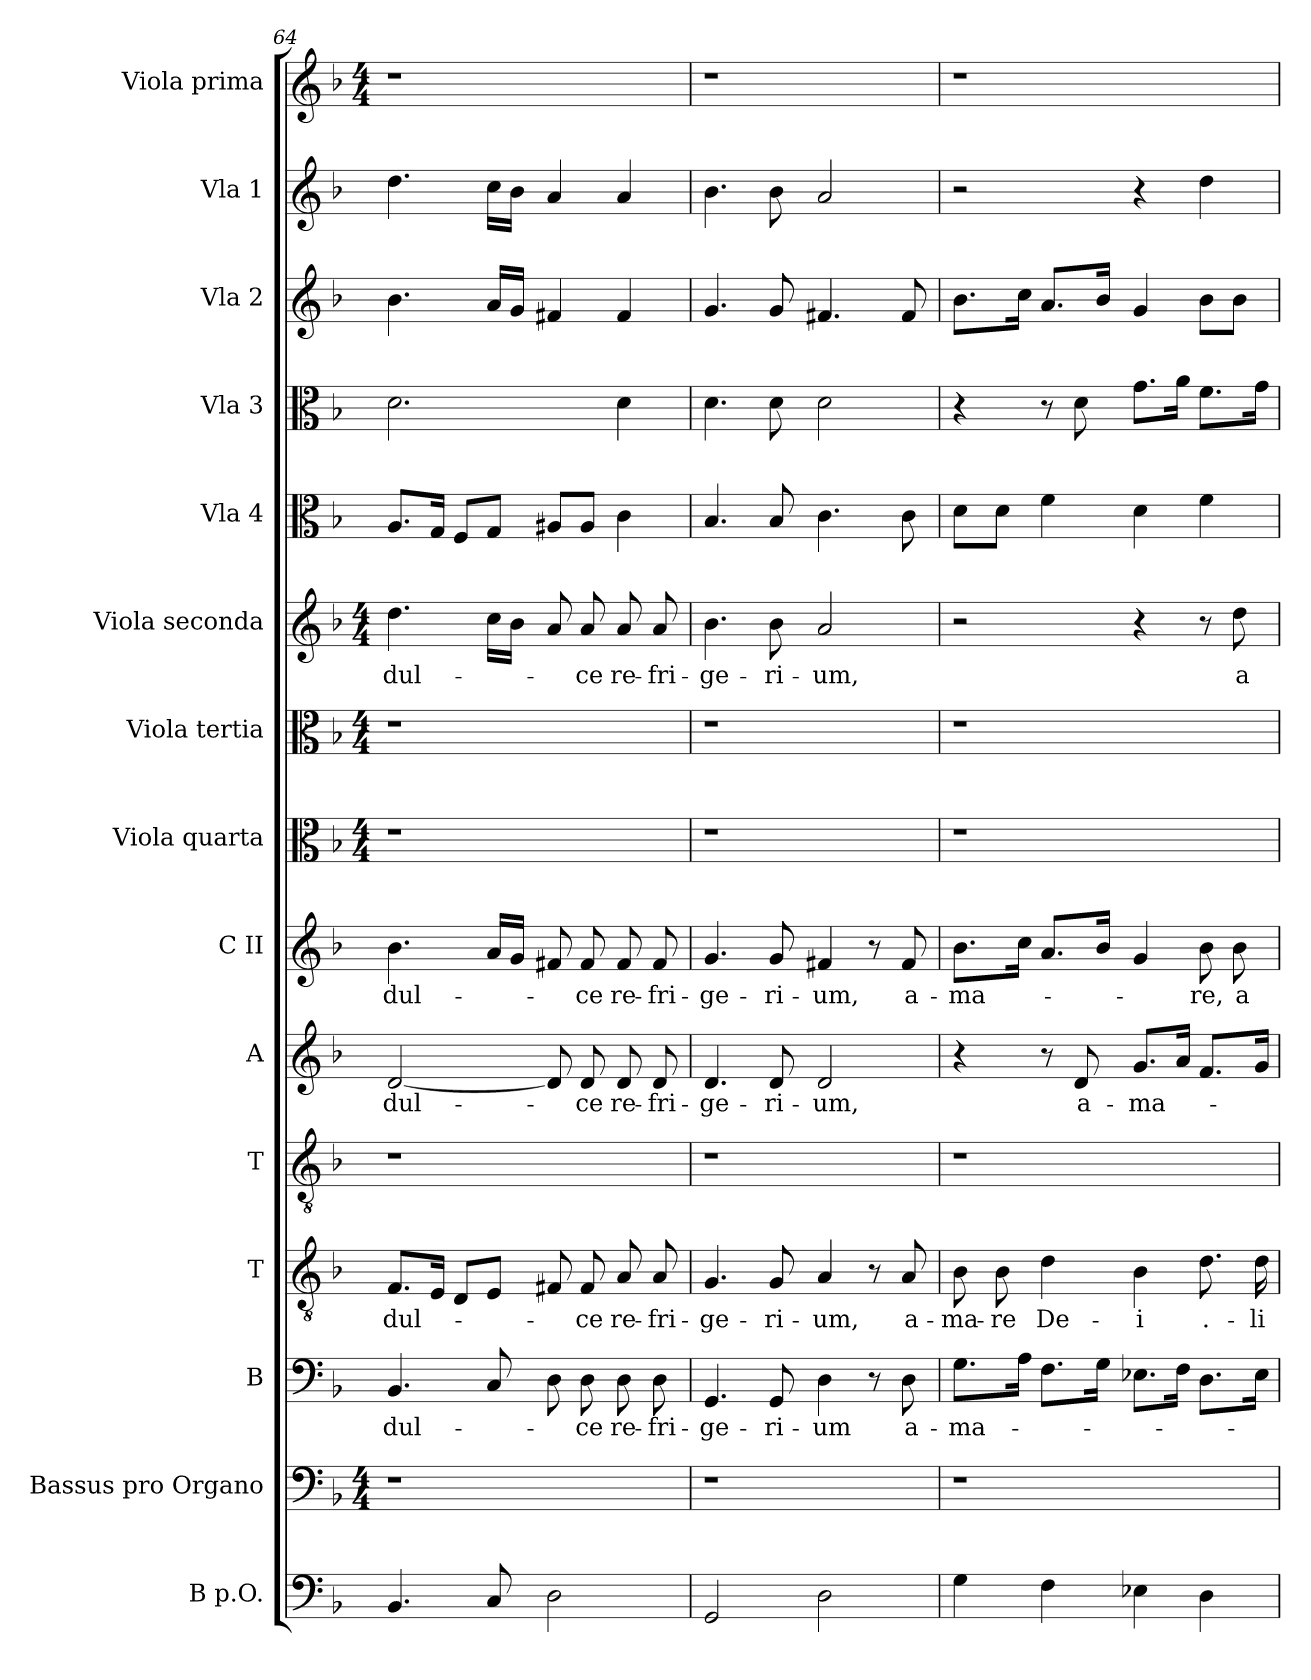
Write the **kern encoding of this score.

**kern	**kern	**kern	**text	**kern	**text	**kern	**kern	**text	**kern	**text	**kern	**kern	**kern	**text	**kern	**kern	**kern	**kern	**kern
*part15	*part14	*part13	*part13	*part12	*part12	*part11	*part10	*part10	*part9	*part9	*part8	*part7	*part6	*part6	*part5	*part4	*part3	*part2	*part1
*staff15	*staff14	*staff13	*staff13	*staff12	*staff12	*staff11	*staff10	*staff10	*staff9	*staff9	*staff8	*staff7	*staff6	*staff6	*staff5	*staff4	*staff3	*staff2	*staff1
*I"B p.O.	*I"Bassus pro Organo	*I"B	*	*I"T	*	*I"T	*I"A	*	*I"C II	*	*I"Viola quarta	*I"Viola tertia	*I"Viola seconda	*	*I"Vla 4	*I"Vla 3	*I"Vla 2	*I"Vla 1	*I"Viola prima
*I'B p.O.	*I'B p.O.	*I'B	*	*I'T	*	*I'T	*I'A	*	*I'C II	*	*I'Vla 4	*I'Vla 3	*I'Vla 2	*	*I'Vla 4	*I'Vla 3	*I'Vla 2	*I'Vla 1	*I'Vla 1
*clefF4	*clefF4	*clefF4	*	*clefGv2	*	*clefGv2	*clefG2	*	*clefG2	*	*clefC3	*clefC3	*clefG2	*	*clefC3	*clefC3	*clefG2	*clefG2	*clefG2
*k[b-]	*k[b-]	*k[b-]	*	*k[b-]	*	*k[b-]	*k[b-]	*	*k[b-]	*	*k[b-]	*k[b-]	*k[b-]	*	*k[b-]	*k[b-]	*k[b-]	*k[b-]	*k[b-]
*F:	*F:	*F:	*	*F:	*	*F:	*F:	*	*F:	*	*F:	*F:	*F:	*	*F:	*F:	*F:	*F:	*F:
*	*M4/4	*	*	*	*	*	*	*	*	*	*M4/4	*M4/4	*M4/4	*	*	*	*	*	*M4/4
=64	=64	=64	=64	=64	=64	=64	=64	=64	=64	=64	=64	=64	=64	=64	=64	=64	=64	=64	=64
!	!	!	!LO:LY:b	!	!LO:LY:b	!	!	!LO:LY:b	!	!LO:LY:b	!	!	!	!LO:LY:b	!	!	!	!	!
4.BB-/	1r	4.BB-/	dul-	8.F/L	-dul-	1r	[<2d/	dul-	4.b-\	dul-	1r	1r	4.dd\	dul-	8.A/L	2.d\	4.b-\	4.dd\	1r
.	.	.	.	16E/Jk	.	.	.	.	.	.	.	.	.	.	16G/Jk	.	.	.	.
.	.	.	.	8D/L	.	.	.	.	.	.	.	.	.	.	8F/L	.	.	.	.
8C/	.	8C/	.	8E/J	.	.	.	.	16a/LL	.	.	.	16cc\LL	.	8G/J	.	16a/LL	16cc\LL	.
.	.	.	.	.	.	.	.	.	16g/JJ	.	.	.	16b-\JJ	.	.	.	16g/JJ	16b-\JJ	.
2D\	.	8D\	.	8F#X/	.	.	8d/]	.	8f#X/	.	.	.	8a/	.	8A#X/L	.	4f#X/	4a/	.
!	!	!	!LO:LY:b	!	!LO:LY:b	!	!	!LO:LY:b	!	!LO:LY:b	!	!	!	!LO:LY:b	!	!	!	!	!
.	.	8D\	-ce	8F#/	-ce	.	8d/	-ce	8f#/	-ce	.	.	8a/	-ce	8A#/J	.	.	.	.
!	!	!	!LO:LY:b	!	!LO:LY:b	!	!	!LO:LY:b	!	!LO:LY:b	!	!	!	!LO:LY:b	!	!	!	!	!
.	.	8D\	re-	8A/	re-	.	8d/	re-	8f#/	re-	.	.	8a/	re-	4c\	4d\	4f#/	4a/	.
!	!	!	!LO:LY:b	!	!LO:LY:b	!	!	!LO:LY:b	!	!LO:LY:b	!	!	!	!LO:LY:b	!	!	!	!	!
.	.	8D\	-fri-	8A/	-fri-	.	8d/	-fri-	8f#/	-fri-	.	.	8a/	-fri-	.	.	.	.	.
=65	=65	=65	=65	=65	=65	=65	=65	=65	=65	=65	=65	=65	=65	=65	=65	=65	=65	=65	=65
!	!	!	!LO:LY:b	!	!LO:LY:b	!	!	!LO:LY:b	!	!LO:LY:b	!	!	!	!LO:LY:b	!	!	!	!	!
2GG/	1r	4.GG/	-ge-	4.G/	-ge-	1r	4.d/	-ge-	4.g/	-ge-	1r	1r	4.b-\	-ge-	4.B-/	4.d\	4.g/	4.b-\	1r
!	!	!	!LO:LY:b	!	!LO:LY:b	!	!	!LO:LY:b	!	!LO:LY:b	!	!	!	!LO:LY:b	!	!	!	!	!
.	.	8GG/	-ri-	8G/	-ri-	.	8d/	-ri-	8g/	-ri-	.	.	8b-\	-ri-	8B-/	8d\	8g/	8b-\	.
!	!	!	!LO:LY:b	!	!LO:LY:b	!	!	!LO:LY:b	!	!LO:LY:b	!	!	!	!LO:LY:b	!	!	!	!	!
2D\	.	4D\	-um	4A/	-um,	.	2d/	-um,	4f#X/	-um,	.	.	2a/	-um,	4.c\	2d\	4.f#X/	2a/	.
.	.	8r	.	8r	.	.	.	.	8r	.	.	.	.	.	.	.	.	.	.
!	!	!	!LO:LY:b	!	!LO:LY:b	!	!	!	!	!LO:LY:b	!	!	!	!	!	!	!	!	!
.	.	8D\	a-	8A/	a-	.	.	.	8f#/	a-	.	.	.	.	8c\	.	8f#/	.	.
!!LO:PB:g=z
=66	=66	=66	=66	=66	=66	=66	=66	=66	=66	=66	=66	=66	=66	=66	=66	=66	=66	=66	=66
!	!	!	!LO:LY:b	!	!LO:LY:b	!	!	!	!	!LO:LY:b	!	!	!	!	!	!	!	!	!
4G\	1r	8.G\L	-ma-	8B-\	-ma-	1r	4r	.	8.b-\L	-ma-	1r	1r	2r	.	8d\L	4r	8.b-\L	2r	1r
!	!	!	!	!	!LO:LY:b	!	!	!	!	!	!	!	!	!	!	!	!	!	!
.	.	.	.	8B-\	-re	.	.	.	.	.	.	.	.	.	8d\J	.	.	.	.
.	.	16A\Jk	.	.	.	.	.	.	16cc\Jk	.	.	.	.	.	.	.	16cc\Jk	.	.
!	!	!	!	!	!LO:LY:b	!	!	!	!	!	!	!	!	!	!	!	!	!	!
4F>\	.	8.F\L	.	4d\	De-	.	8r	.	8.a/L	.	.	.	.	.	4f\	8r	8.a/L	.	.
!	!	!	!	!	!	!	!	!LO:LY:b	!	!	!	!	!	!	!	!	!	!	!
.	.	.	.	.	.	.	8d/	a-	.	.	.	.	.	.	.	8d\	.	.	.
.	.	16G\Jk	.	.	.	.	.	.	16b-/Jk	.	.	.	.	.	.	.	16b-/Jk	.	.
!	!	!	!	!	!LO:LY:b	!	!	!LO:LY:b	!	!	!	!	!	!	!	!	!	!	!
4E-X\	.	8.E-X\L	.	4B-\	-i	.	8.g/L	-ma-	4g/	.	.	.	4r	.	4d\	8.g\L	4g/	4r	.
.	.	16F\Jk	.	.	.	.	16a/Jk	.	.	.	.	.	.	.	.	16a\Jk	.	.	.
!	!	!	!	!	!LO:LY:b	!	!	!	!	!LO:LY:b	!	!	!	!	!	!	!	!	!
4D>\	.	8.D\L	.	8.d\	.-	.	8.f/L	.	8b-\	-re,	.	.	8r	.	4f\	8.f\L	8b-\L	4dd\	.
!	!	!	!	!	!	!	!	!	!	!LO:LY:b	!	!	!	!LO:LY:b	!	!	!	!	!
.	.	.	.	.	.	.	.	.	8b-\	a-	.	.	8dd\	a-	.	.	8b-\J	.	.
!	!	!	!	!	!LO:LY:b	!	!	!	!	!	!	!	!	!	!	!	!	!	!
.	.	16E-\Jk	.	16d\	-li-	.	16g/Jk	.	.	.	.	.	.	.	.	16g\Jk	.	.	.
=	=	=	=	=	=	=	=	=	=	=	=	=	=	=	=	=	=	=	=
*-	*-	*-	*-	*-	*-	*-	*-	*-	*-	*-	*-	*-	*-	*-	*-	*-	*-	*-	*-
